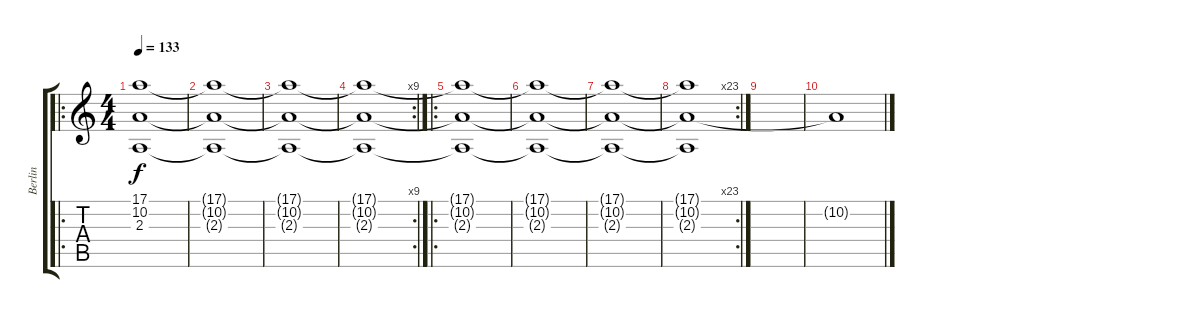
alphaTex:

\track ("Berlin" "Berlin") {instrument applause}
\staff {score tabs}
\tuning (E4 B3 G3 D3 A2 E2) {hide}
\ro
\ts (4 4)
\tempo 133
\clef g2
\ks c
(17.1{t} 10.2{t} 2.3{t}).1{dy f} |
(17.1{t} 10.2{t} 2.3{t}).1 |
(17.1{t} 10.2{t} 2.3{t}).1 |
\rc 9
(17.1{t} 10.2{t} 2.3{t}).1 |
\ro
(17.1{t} 10.2{t} 2.3{t}).1 |
(17.1{t} 10.2{t} 2.3{t}).1 |
(17.1{t} 10.2{t} 2.3{t}).1 |
\rc 23
(17.1{t} 10.2{t} 2.3{t}).1 |
|
10.2{t}.1
